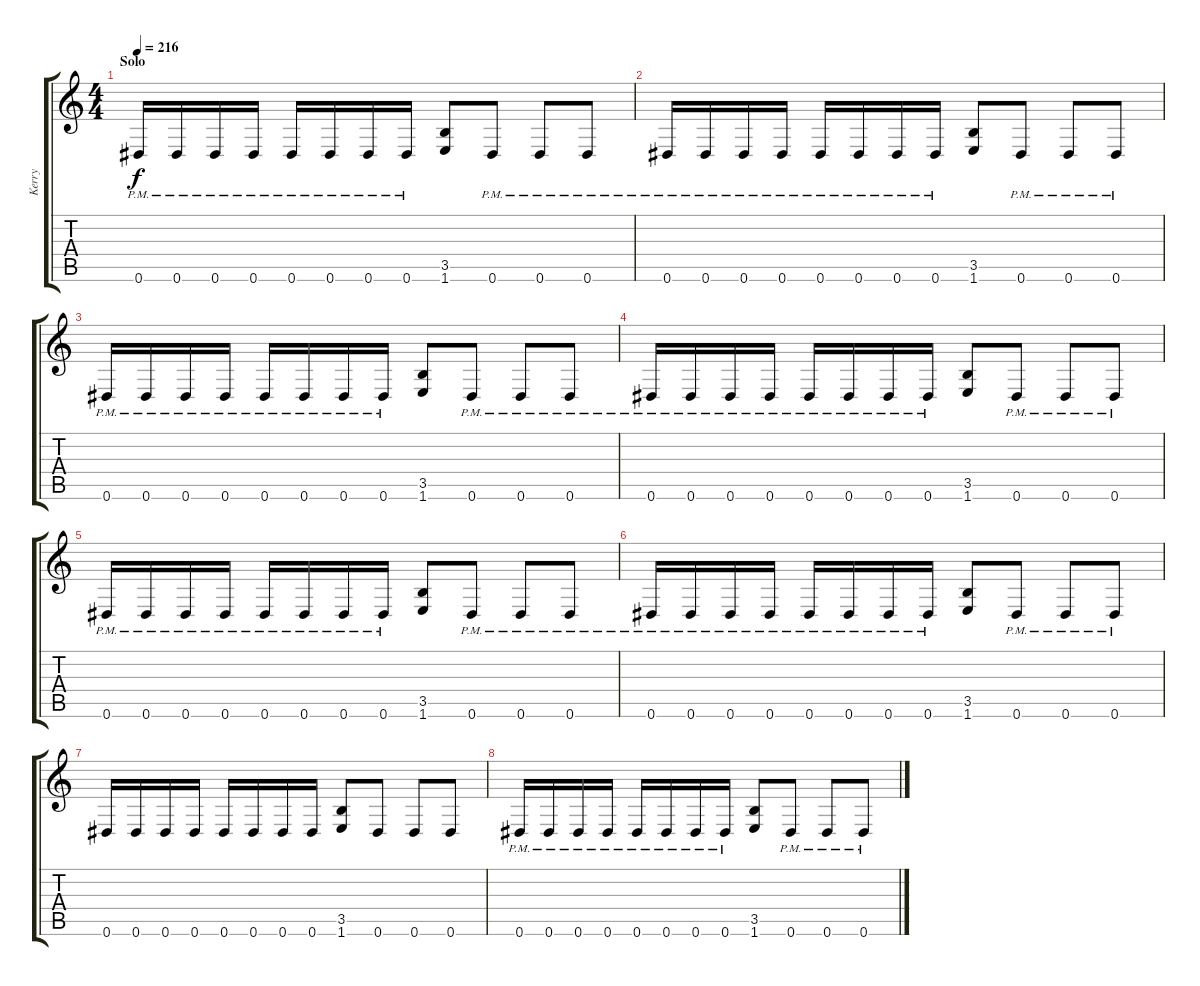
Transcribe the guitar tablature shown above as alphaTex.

\track ("Kerry" "Kerry") {instrument overdrivenguitar}
\staff {score tabs}
\tuning (Eb4 Bb3 Gb3 Db3 Ab2 Eb2) {hide}
\ts (4 4)
\section ("" "Solo")
\tempo 216
\clef g2
\ks c
0.6{pm}.16{dy f} 0.6{pm}.16 0.6{pm}.16 0.6{pm}.16 0.6{pm}.16 0.6{pm}.16 0.6{pm}.16 0.6{pm}.16 (3.5 1.6).8 0.6{pm}.8 0.6{pm}.8 0.6{pm}.8 |
0.6{pm}.16 0.6{pm}.16 0.6{pm}.16 0.6{pm}.16 0.6{pm}.16 0.6{pm}.16 0.6{pm}.16 0.6{pm}.16 (3.5 1.6).8 0.6{pm}.8 0.6{pm}.8 0.6{pm}.8 |
0.6{pm}.16 0.6{pm}.16 0.6{pm}.16 0.6{pm}.16 0.6{pm}.16 0.6{pm}.16 0.6{pm}.16 0.6{pm}.16 (3.5 1.6).8 0.6{pm}.8 0.6{pm}.8 0.6{pm}.8 |
0.6{pm}.16 0.6{pm}.16 0.6{pm}.16 0.6{pm}.16 0.6{pm}.16 0.6{pm}.16 0.6{pm}.16 0.6{pm}.16 (3.5 1.6).8 0.6{pm}.8 0.6{pm}.8 0.6{pm}.8 |
0.6{pm}.16 0.6{pm}.16 0.6{pm}.16 0.6{pm}.16 0.6{pm}.16 0.6{pm}.16 0.6{pm}.16 0.6{pm}.16 (3.5 1.6).8 0.6{pm}.8 0.6{pm}.8 0.6{pm}.8 |
0.6{pm}.16 0.6{pm}.16 0.6{pm}.16 0.6{pm}.16 0.6{pm}.16 0.6{pm}.16 0.6{pm}.16 0.6{pm}.16 (3.5 1.6).8 0.6{pm}.8 0.6{pm}.8 0.6{pm}.8 |
0.6.16 0.6.16 0.6.16 0.6.16 0.6.16 0.6.16 0.6.16 0.6.16 (3.5 1.6).8 0.6.8 0.6.8 0.6.8 |
0.6{pm}.16 0.6{pm}.16 0.6{pm}.16 0.6{pm}.16 0.6{pm}.16 0.6{pm}.16 0.6{pm}.16 0.6{pm}.16 (3.5 1.6).8 0.6{pm}.8 0.6{pm}.8 0.6{pm}.8
